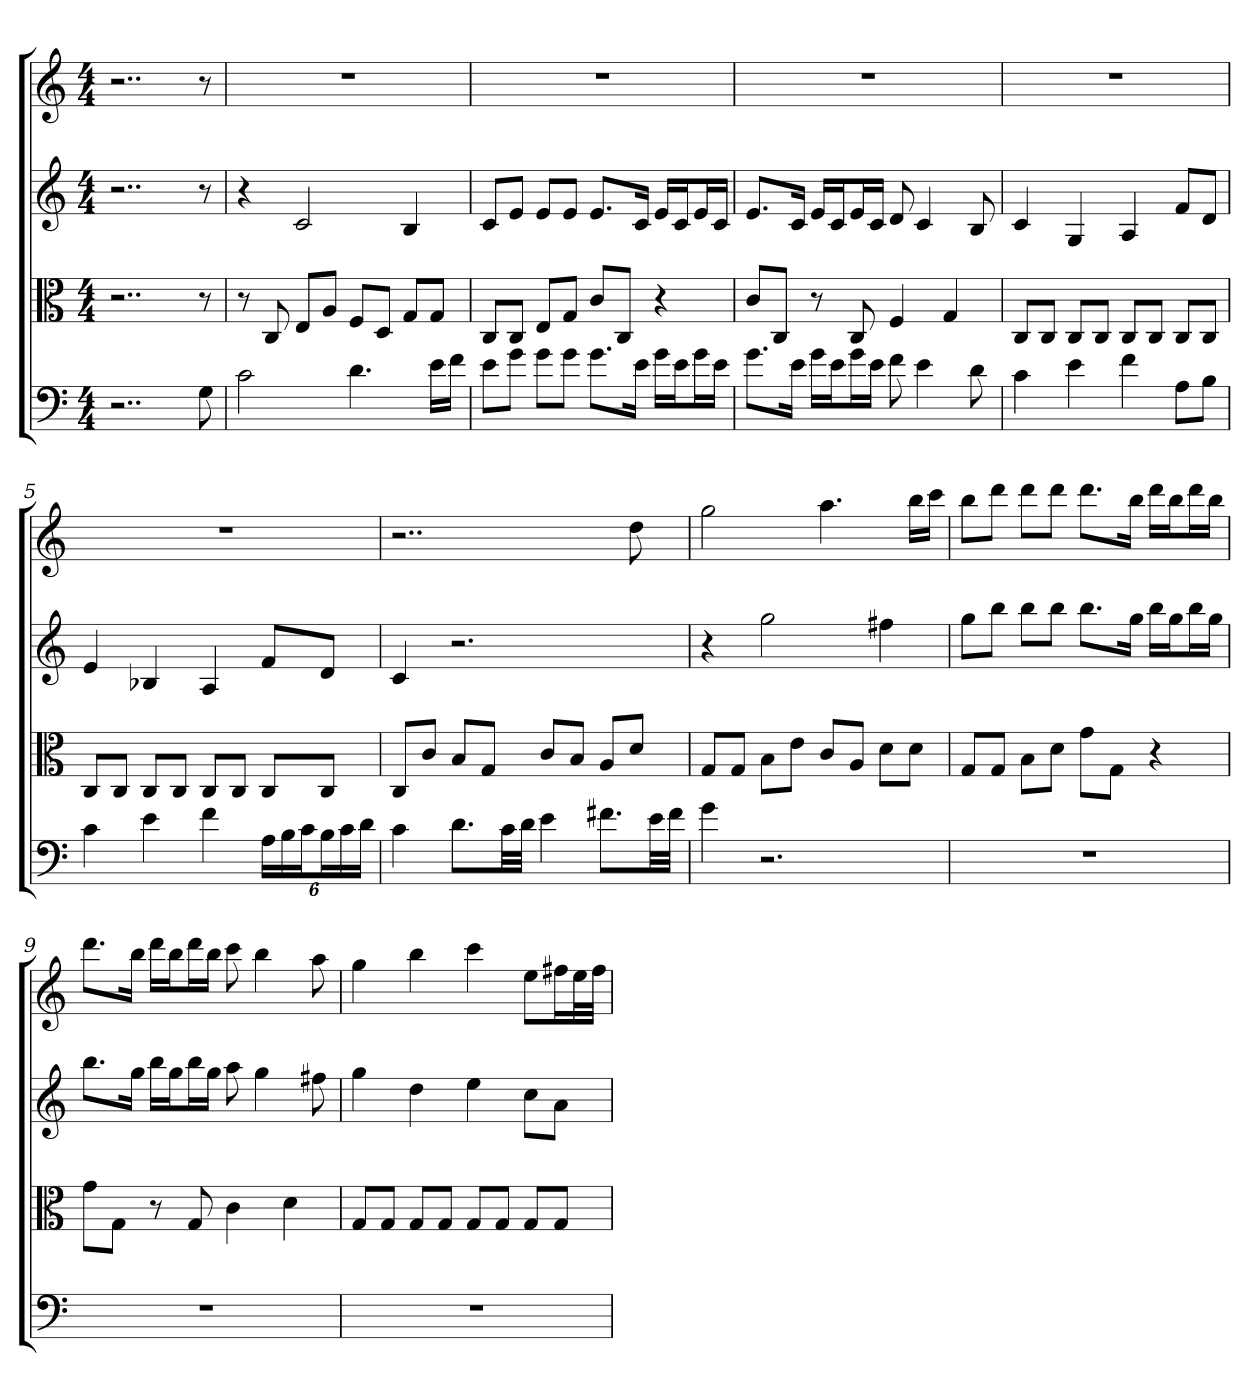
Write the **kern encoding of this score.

**kern	**kern	**kern	**kern
*part4	*part3	*part2	*part1
*staff4	*staff3	*staff2	*staff1
*clefF4	*clefC3	*clefG2	*clefG2
*k[]	*k[]	*k[]	*k[]
*C:	*C:	*C:	*C:
*M4/4	*M4/4	*M4/4	*M4/4
=	=	=	=
2..r	2..r	2..r	2..r
8G	8r	8r	8r
=1	=1	=1	=1
2c	8r	4r	1r
.	8C	.	.
.	8E/L	2c	.
.	8A/J	.	.
4.d	8F/L	.	.
.	8D/J	.	.
.	8G/L	4B	.
16e\LL	8G/J	.	.
16f\JJ	.	.	.
=2	=2	=2	=2
8e\L	8C/L	8c/L	1r
8g\J	8C/J	8e/J	.
8g\L	8E/L	8e/L	.
8g\J	8G/J	8e/J	.
8.g\L	8c/L	8.e/L	.
.	8C/J	.	.
16e\Jk	.	16c/Jk	.
16g\LL	4r	16e/LL	.
16e\J	.	16c/J	.
16g\L	.	16e/L	.
16e\JJ	.	16c/JJ	.
=3	=3	=3	=3
8.g\L	8c/L	8.e/L	1r
.	8C/J	.	.
16e\Jk	.	16c/Jk	.
16g\LL	8r	16e/LL	.
16e\J	.	16c/J	.
16g\L	8C	16e/L	.
16e\JJ	.	16c/JJ	.
8f	4F	8d	.
4e	.	4c	.
.	4G	.	.
8d	.	8B	.
=4	=4	=4	=4
4c	8C/L	4c	1r
.	8C/J	.	.
4e	8C/L	4G	.
.	8C/J	.	.
4f	8C/L	4A	.
.	8C/J	.	.
8A\L	8C/L	8f/L	.
8B\J	8C/J	8d/J	.
=5	=5	=5	=5
4c	8C/L	4e	1r
.	8C/J	.	.
4e	8C/L	4B-X	.
.	8C/J	.	.
4f	8C/L	4A	.
.	8C/J	.	.
24A\LL	8C/L	8f/L	.
24B\	.	.	.
24c\J	.	.	.
24B\L	8C/J	8d/J	.
24c\	.	.	.
24d\JJ	.	.	.
=6	=6	=6	=6
4c	8C/L	4c	2..r
.	8c/J	.	.
8.d\L	8B/L	2.r	.
.	8G/J	.	.
32c\LL	.	.	.
32d\JJJ	.	.	.
4e	8c/L	.	.
.	8B/J	.	.
8.f#X\L	8A/L	.	.
.	8d/J	.	8dd
32e\LL	.	.	.
32f#\JJJ	.	.	.
=7	=7	=7	=7
4g	8G/L	4r	2gg
.	8G/J	.	.
2.r	8B\L	2gg	.
.	8e\J	.	.
.	8c/L	.	4.aa
.	8A/J	.	.
.	8d\L	4ff#X	.
.	8d\J	.	16bb\LL
.	.	.	16ccc\JJ
=8	=8	=8	=8
1r	8G/L	8gg\L	8bb\L
.	8G/J	8bb\J	8ddd\J
.	8B\L	8bb\L	8ddd\L
.	8d\J	8bb\J	8ddd\J
.	8g\L	8.bb\L	8.ddd\L
.	8G\J	.	.
.	.	16gg\Jk	16bb\Jk
.	4r	16bb\LL	16ddd\LL
.	.	16gg\J	16bb\J
.	.	16bb\L	16ddd\L
.	.	16gg\JJ	16bb\JJ
=9	=9	=9	=9
1r	8g\L	8.bb\L	8.ddd\L
.	8G\J	.	.
.	.	16gg\Jk	16bb\Jk
.	8r	16bb\LL	16ddd\LL
.	.	16gg\J	16bb\J
.	8G	16bb\L	16ddd\L
.	.	16gg\JJ	16bb\JJ
.	4c	8aa	8ccc
.	.	4gg	4bb
.	4d	.	.
.	.	8ff#X	8aa
=10	=10	=10	=10
1r	8G/L	4gg	4gg
.	8G/J	.	.
.	8G/L	4dd	4bb
.	8G/J	.	.
.	8G/L	4ee	4ccc
.	8G/J	.	.
.	8G/L	8cc\L	8ee\L
.	8G/J	8a\J	16ff#X\L
.	.	.	32ee\L
.	.	.	32ff#\JJJ
=	=	=	=
*-	*-	*-	*-
